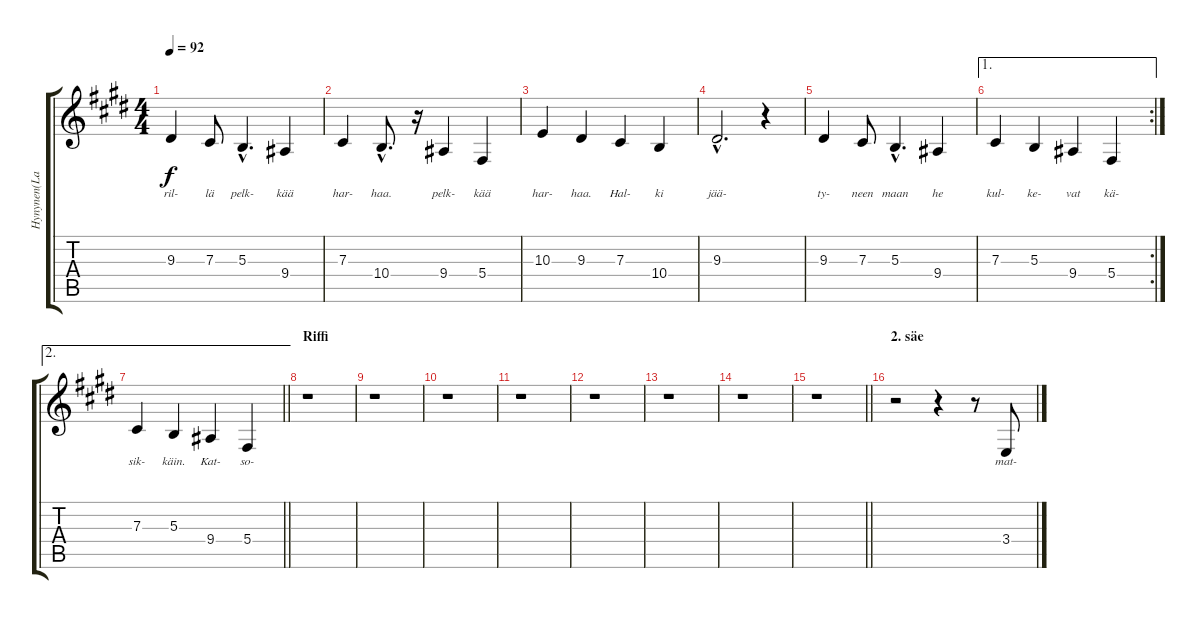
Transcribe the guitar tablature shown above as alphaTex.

\track ("Hynynen(Laulu)" "Hynynen(La") {instrument altosax}
\staff {score tabs}
\tuning (Eb4 Bb3 Gb3 Db3 Ab2 Db2) {hide}
\ts (4 4)
\tempo 92
\clef g2
\ks c#minor
9.3.4{lyrics (0 "ril-") lyrics (1 "") lyrics (2 "") lyrics (3 "") lyrics (4 "") dy f} 7.3.8{lyrics (0 "lä") lyrics (1 "") lyrics (2 "") lyrics (3 "") lyrics (4 "")} 5.3{hac}.4{d lyrics (0 "pelk-") lyrics (1 "") lyrics (2 "") lyrics (3 "") lyrics (4 "")} 9.4.4{lyrics (0 "kää") lyrics (1 "") lyrics (2 "") lyrics (3 "") lyrics (4 "")} |
7.3.4{lyrics (0 "har-") lyrics (1 "") lyrics (2 "") lyrics (3 "") lyrics (4 "")} 10.4{hac}.8{d lyrics (0 "haa.") lyrics (1 "") lyrics (2 "") lyrics (3 "") lyrics (4 "")} r.16 9.4.4{lyrics (0 "pelk-") lyrics (1 "") lyrics (2 "") lyrics (3 "") lyrics (4 "")} 5.4.4{lyrics (0 "kää") lyrics (1 "") lyrics (2 "") lyrics (3 "") lyrics (4 "")} |
10.3.4{lyrics (0 "har-") lyrics (1 "") lyrics (2 "") lyrics (3 "") lyrics (4 "")} 9.3.4{lyrics (0 "haa.") lyrics (1 "") lyrics (2 "") lyrics (3 "") lyrics (4 "")} 7.3.4{lyrics (0 "Hal-") lyrics (1 "") lyrics (2 "") lyrics (3 "") lyrics (4 "")} 10.4.4{lyrics (0 "ki") lyrics (1 "") lyrics (2 "") lyrics (3 "") lyrics (4 "")} |
9.3{hac}.2{d lyrics (0 "jää-") lyrics (1 "") lyrics (2 "") lyrics (3 "") lyrics (4 "")} r.4 |
9.3.4{lyrics (0 "ty-") lyrics (1 "") lyrics (2 "") lyrics (3 "") lyrics (4 "")} 7.3.8{lyrics (0 "neen") lyrics (1 "") lyrics (2 "") lyrics (3 "") lyrics (4 "")} 5.3{hac}.4{d lyrics (0 "maan") lyrics (1 "") lyrics (2 "") lyrics (3 "") lyrics (4 "")} 9.4.4{lyrics (0 "he") lyrics (1 "") lyrics (2 "") lyrics (3 "") lyrics (4 "")} |
\ae 1
\rc 2
7.3.4{lyrics (0 "kul-") lyrics (1 "") lyrics (2 "") lyrics (3 "") lyrics (4 "")} 5.3.4{lyrics (0 "ke-") lyrics (1 "") lyrics (2 "") lyrics (3 "") lyrics (4 "")} 9.4.4{lyrics (0 "vat") lyrics (1 "") lyrics (2 "") lyrics (3 "") lyrics (4 "")} 5.4.4{lyrics (0 "kä-") lyrics (1 "") lyrics (2 "") lyrics (3 "") lyrics (4 "")} |
\ae 2
\barLineRight lightlight
7.3.4{lyrics (0 "sik-") lyrics (1 "") lyrics (2 "") lyrics (3 "") lyrics (4 "")} 5.3.4{lyrics (0 "käin.") lyrics (1 "") lyrics (2 "") lyrics (3 "") lyrics (4 "")} 9.4.4{lyrics (0 "Kat-") lyrics (1 "") lyrics (2 "") lyrics (3 "") lyrics (4 "")} 5.4.4{lyrics (0 "so-") lyrics (1 "") lyrics (2 "") lyrics (3 "") lyrics (4 "")} |
\section ("" "Riffi")
r.1 |
r.1 |
r.1 |
r.1 |
r.1 |
r.1 |
r.1 |
\barLineRight lightlight
r.1 |
\section ("" "2. säe")
r.2 r.4 r.8 3.4.8{lyrics (0 "mat-") lyrics (1 "") lyrics (2 "") lyrics (3 "") lyrics (4 "")}
